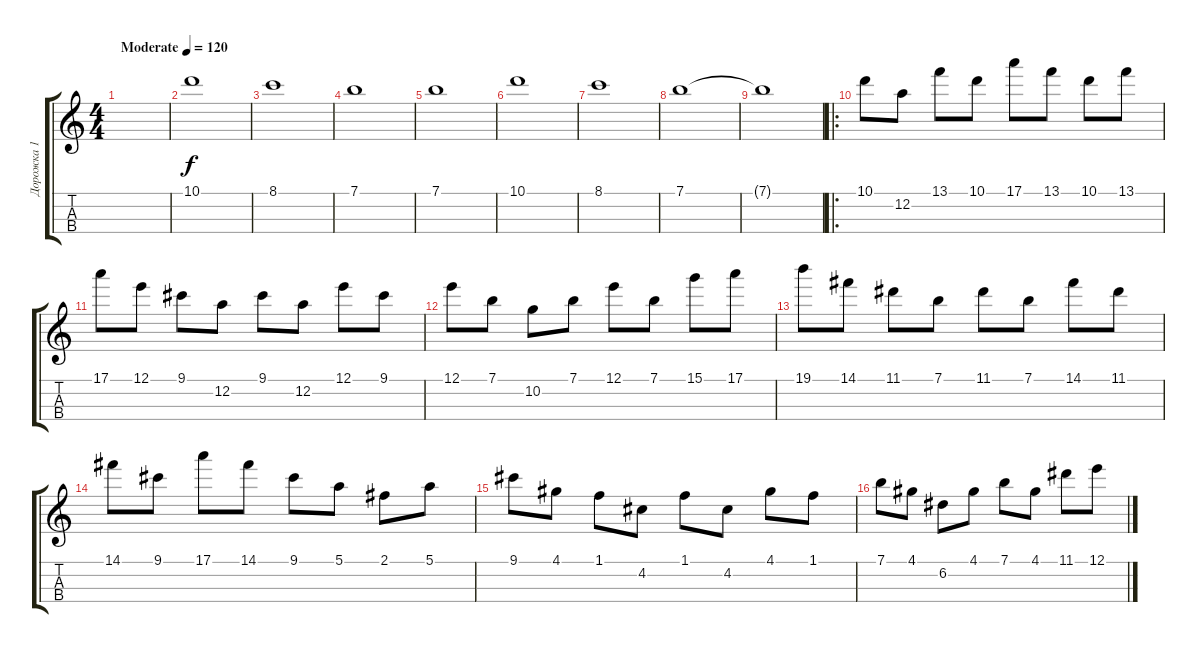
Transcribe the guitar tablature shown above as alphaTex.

\track ("Дорожка 1" "Дорожка 1") {solo instrument tremolostrings}
\staff {score tabs}
\tuning (E5 A4 D4 G3) {hide}
\ts (4 4)
\tempo (120 "Moderate")
\clef g2
\ks c
|
10.1.1 |
8.1.1 |
7.1.1 |
7.1.1 |
10.1.1 |
8.1.1 |
7.1.1 |
7.1{t}.1 |
\ro
10.1.8 12.2.8 13.1.8 10.1.8 17.1.8 13.1.8 10.1.8 13.1.8 |
17.1.8 12.1.8 9.1.8 12.2.8 9.1.8 12.2.8 12.1.8 9.1.8 |
12.1.8 7.1.8 10.2.8 7.1.8 12.1.8 7.1.8 15.1.8 17.1.8 |
19.1.8 14.1.8 11.1.8 7.1.8 11.1.8 7.1.8 14.1.8 11.1.8 |
14.1.8 9.1.8 17.1.8 14.1.8 9.1.8 5.1.8 2.1.8 5.1.8 |
9.1.8 4.1.8 1.1.8 4.2.8 1.1.8 4.2.8 4.1.8 1.1.8 |
7.1.8 4.1.8 6.2.8 4.1.8 7.1.8 4.1.8 11.1.8 12.1.8
